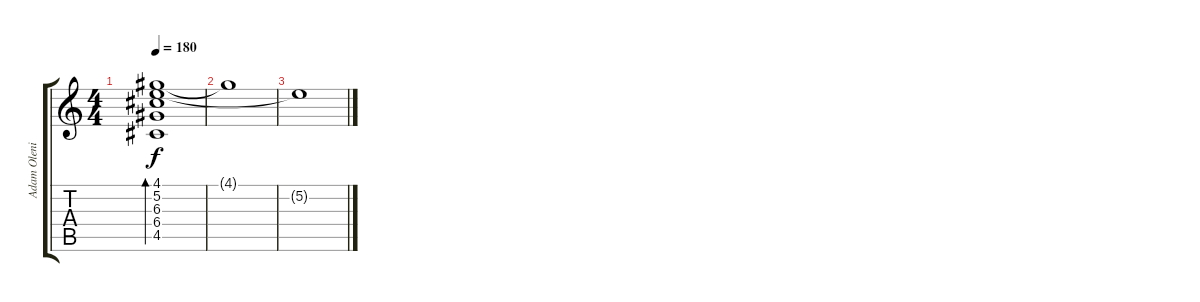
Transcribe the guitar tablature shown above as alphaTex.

\track ("Adam Olenius - Guitar" "Adam Oleni") {instrument acousticguitarsteel}
\staff {score tabs}
\tuning (E4 B3 G3 D3 A2 E2) {hide}
\ts (4 4)
\tempo 180
\clef g2
\ks c
(4.1 5.2 6.3 6.4 4.5).1{bd 60 dy f} |
4.1{t}.1 |
5.2{t}.1
